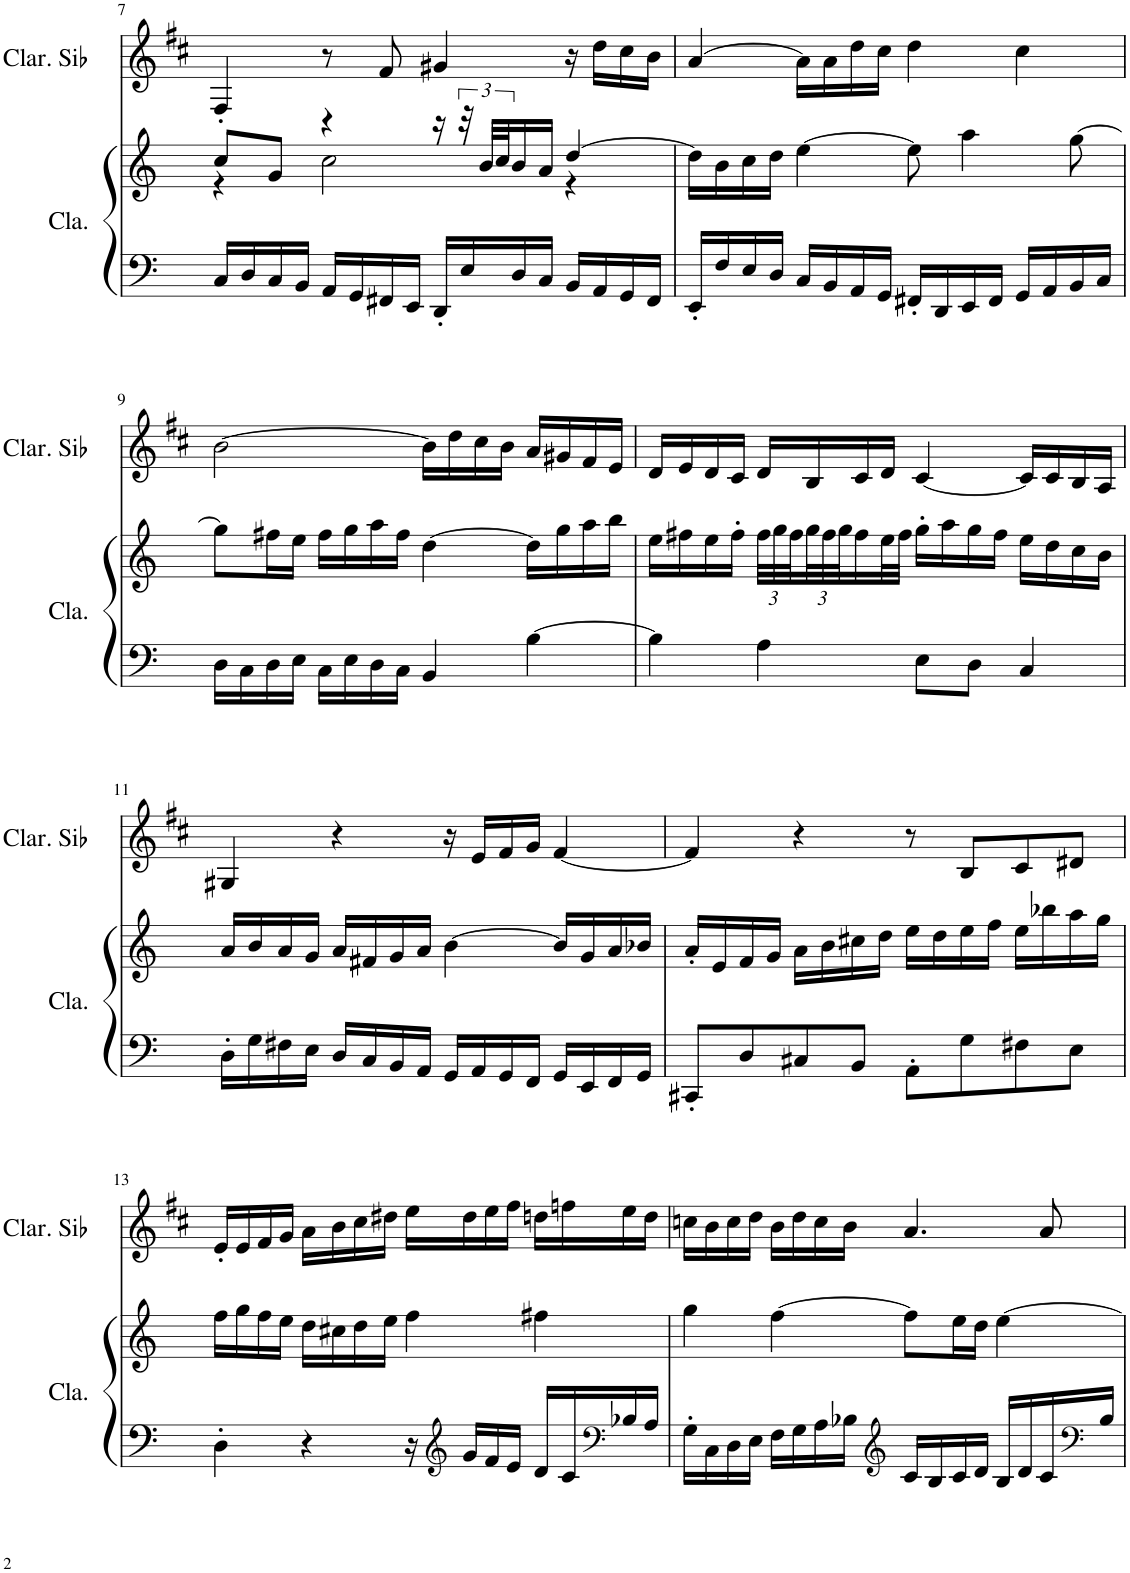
**kern	**kern	**kern
*part2	*part2	*part1
*staff3	*staff2	*staff1
*I"Clavecin	*	*I"Clarinette en Sib
*I'Cla.	*	*I'Clar. Sib
!!LO:PB:g=z
*clefF4	*clefG2	*clefG2
*	*	*Trd1c2
*k[]	*k[]	*k[f#c#]
*M4/4	*M4/4	*M4/4
=7	=7	=7
*	*^	*
16C/LL	8cc/L	4r	4F#'/
16D/	.	.	.
16C/	8g/J	.	.
16BB/JJ	.	.	.
16AA/LL	4r	2cc\	8r
16GG/	.	.	.
16FF#X/	.	.	8f#/
16EE/JJ	.	.	.
16DD'/LL	16r	.	4g#X/
16E/	48r	.	.
.	48b/LLL	.	.
.	48cc/J	.	.
16D/	16b/	.	.
16C/JJ	16a/JJ	.	.
16BB/LL	[4dd/	4r	16r
16AA/	.	.	16dd\LL
16GG/	.	.	16cc#\
16FF#/JJ	.	.	16b\JJ
*	*v	*v	*
=8	=8	=8
16EE'/LL	16dd\LL]	[4a/
16F/	16b\	.
16E/	16cc\	.
16D/JJ	16dd\JJ	.
16C/LL	[4ee\	16a\LL]
16BB/	.	16a\
16AA/	.	16dd\
16GG/JJ	.	16cc#\JJ
16FF#X'/LL	8ee\]	4dd\
16DD/	.	.
16EE/	4aa\	.
16FF#/JJ	.	.
16GG/LL	.	4cc#\
16AA/	.	.
16BB/	[8gg\	.
16C/JJ	.	.
!!LO:LB:g=z
=9	=9	=9
16D\LL	8gg\L]	[2b\
16C\	.	.
16D\	16ff#X\L	.
16E\JJ	16ee\JJ	.
16C\LL	16ff#\LL	.
16E\	16gg\	.
16D\	16aa\	.
16C\JJ	16ff#\JJ	.
4BB/	[4dd\	16b\LL]
.	.	16dd\
.	.	16cc#\
.	.	16b\JJ
[4B\	16dd\LL]	16a/LL
.	16gg\	16g#X/
.	16aa\	16f#/
.	16bb\JJ	16e/JJ
=10	=10	=10
4B\]	16ee\LL	16d/LL
.	16ff#X\	16e/
.	16ee\	16d/
.	16ff#'\JJ	16c#/JJ
*	*Xbrackettup	*
4A\	48ff#\LLL	16d/LL
.	48gg\	.
.	48ff#\	.
.	48gg\	16B/
.	48ff#\	.
.	48gg\J	.
.	16ff#\	16c#/
.	32ee\L	16d/JJ
.	32ff#\JJJ	.
8E\L	16gg'\LL	[4c#/
.	16aa\	.
8D\J	16gg\	.
.	16ff#\JJ	.
4C/	16ee\LL	16c#/LL]
.	16dd\	16c#/
.	16cc\	16B/
.	16b\JJ	16A/JJ
!!LO:LB:g=z
=11	=11	=11
16D'\LL	16a/LL	4G#X/
16G\	16b/	.
16F#X\	16a/	.
16E\JJ	16g/JJ	.
16D/LL	16a/LL	4r
16C/	16f#X/	.
16BB/	16g/	.
16AA/JJ	16a/JJ	.
16GG/LL	[4b\	16r
16AA/	.	16e/LL
16GG/	.	16f#/
16FF/JJ	.	16g/JJ
16GG/LL	16b/LL]	[4f#/
16EE/	16g/	.
16FF/	16a/	.
16GG/JJ	16b-X/JJ	.
=12	=12	=12
8CC#X'/L	16a'/LL	4f#/]
.	16e/	.
8D/	16f/	.
.	16g/JJ	.
8C#X/	16a\LL	4r
.	16b\	.
8BB/J	16cc#X\	.
.	16dd\JJ	.
8AA'\L	16ee\LL	8r
.	16dd\	.
8G\	16ee\	8B/L
.	16ff\JJ	.
8F#X\	16ee\LL	8c#/
.	16bb-X\	.
8E\J	16aa\	8d#X/J
.	16gg\JJ	.
!!LO:LB:g=z
=13	=13	=13
4D'\	16ff\LL	16e'/LL
.	16gg\	16e/
.	16ff\	16f#/
.	16ee\JJ	16g/JJ
4r	16dd\LL	16a\LL
.	16cc#X\	16b\
.	16dd\	16cc#\
.	16ee\JJ	16dd#X\JJ
16r	4ff\	16ee\LL
*clefG2	*	*
16g/LL	.	16dd#\
16f/	.	16ee\
16e/JJ	.	16ff#\JJ
16d/LL	4ff#X\	16ddn\LL
16c/	.	16ffn\
*clefF4	*	*
16B-X/	.	16ee\
16A/JJ	.	16dd\JJ
=14	=14	=14
16G'\LL	4gg\	16ccn\LL
16C\	.	16b\
16D\	.	16cc\
16E\JJ	.	16dd\JJ
16F\LL	[4ff\	16b\LL
16G\	.	16dd\
16A\	.	16cc\
16B-X\JJ	.	16b\JJ
*clefG2	*	*
16c/LL	8ff\L]	4.a/
16B-/	.	.
16c/	16ee\L	.
16d/JJ	16dd\JJ	.
16B-/LL	[4ee\	.
16d/	.	.
16c/	.	8a/
*clefF4	*	*
16B-/JJ	.	.
=	=	=
*-	*-	*-
